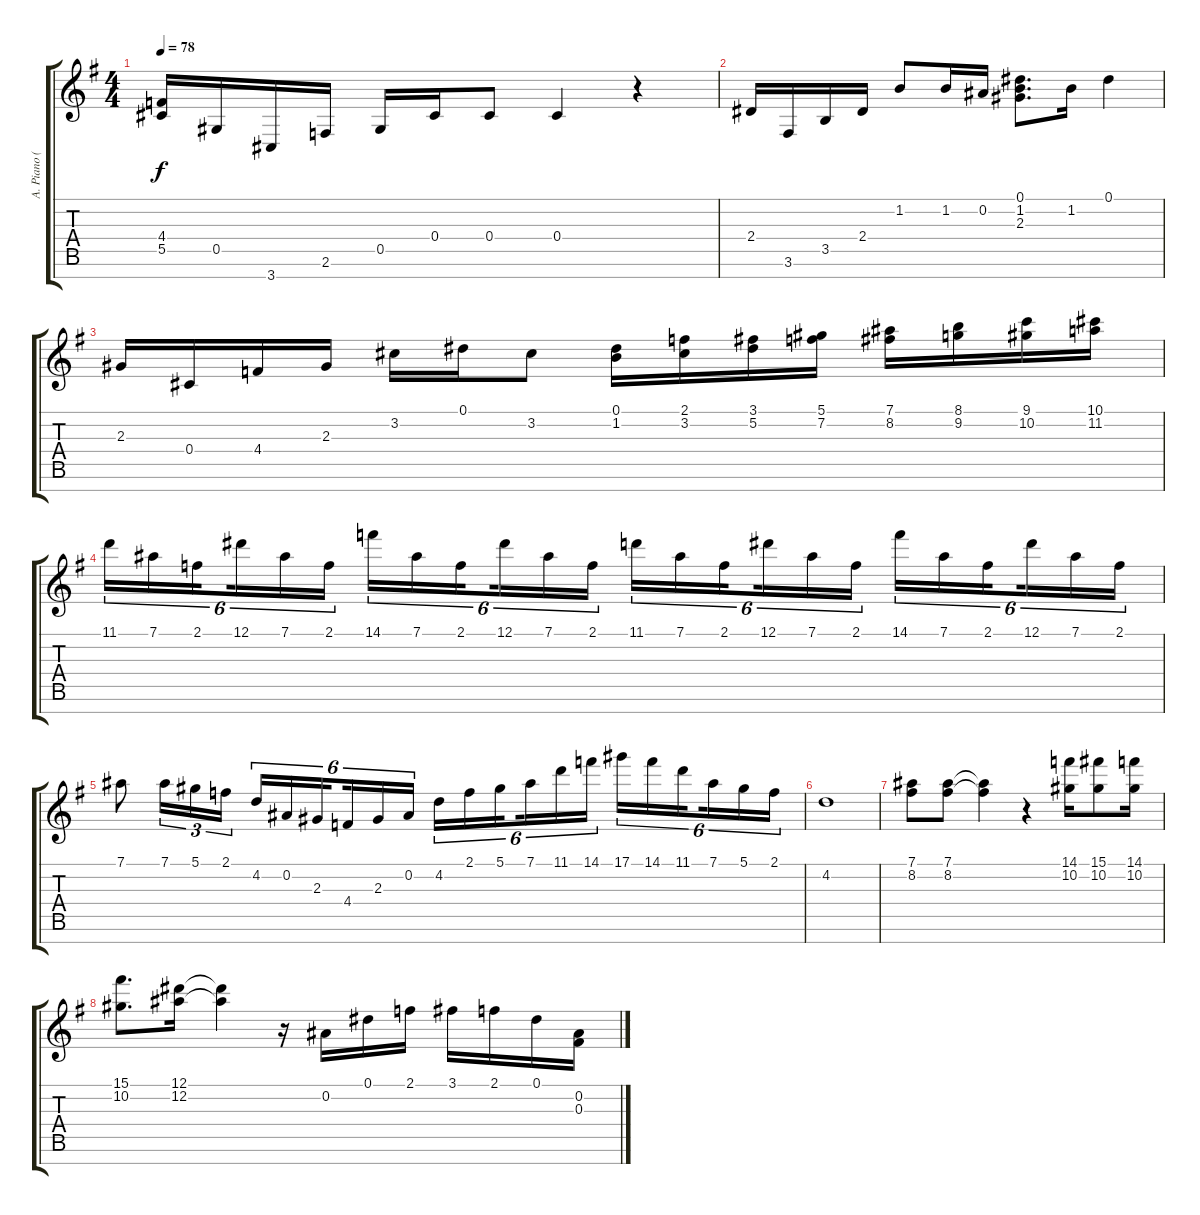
\track ("A. Piano (Right Hand)" "A. Piano (") {instrument acousticgrandpiano}
\staff {score tabs}
\tuning (Eb5 Bb4 Gb4 Db4 Ab3 Eb3 Bb2) {hide}
\ts (4 4)
\tempo 78
\clef g2
\ks g
(4.4 5.5).16{dy f} 0.5.16 3.7.16 2.6.16 0.5.16 0.4.16 0.4.8 0.4.4 r.4 |
2.4.16 3.6.16 3.5.16 2.4.16 1.2.8 1.2.16 0.2.16 (0.1 1.2 2.3).8{d} 1.2.16 0.1.4 |
2.3.16 0.4.16 4.4.16 2.3.16 3.2.16 0.1.16 3.2.8 (0.1 1.2).16 (2.1 3.2).16 (3.1 5.2).16 (5.1 7.2).16 (7.1 8.2).16 (8.1 9.2).16 (9.1 10.2).16 (10.1 11.2).16 |
11.1.16{tu (6 4)} 7.1.16{tu (6 4)} 2.1.16{tu (6 4) beam splitsecondary} 12.1.16{tu (6 4)} 7.1.16{tu (6 4)} 2.1.16{tu (6 4)} 14.1.16{tu (6 4)} 7.1.16{tu (6 4)} 2.1.16{tu (6 4) beam splitsecondary} 12.1.16{tu (6 4)} 7.1.16{tu (6 4)} 2.1.16{tu (6 4)} 11.1.16{tu (6 4)} 7.1.16{tu (6 4)} 2.1.16{tu (6 4) beam splitsecondary} 12.1.16{tu (6 4)} 7.1.16{tu (6 4)} 2.1.16{tu (6 4)} 14.1.16{tu (6 4)} 7.1.16{tu (6 4)} 2.1.16{tu (6 4) beam splitsecondary} 12.1.16{tu (6 4)} 7.1.16{tu (6 4)} 2.1.16{tu (6 4)} |
7.1.8 7.1.16{tu (3 2)} 5.1.16{tu (3 2)} 2.1.16{tu (3 2)} 4.2.16{tu (6 4)} 0.2.16{tu (6 4)} 2.3.16{tu (6 4) beam splitsecondary} 4.4.16{tu (6 4)} 2.3.16{tu (6 4)} 0.2.16{tu (6 4)} 4.2.16{tu (6 4)} 2.1.16{tu (6 4)} 5.1.16{tu (6 4) beam splitsecondary} 7.1.16{tu (6 4)} 11.1.16{tu (6 4)} 14.1.16{tu (6 4)} 17.1.16{tu (6 4)} 14.1.16{tu (6 4)} 11.1.16{tu (6 4) beam splitsecondary} 7.1.16{tu (6 4)} 5.1.16{tu (6 4)} 2.1.16{tu (6 4)} |
4.2.1 |
(7.1 8.2).8 (7.1 8.2).8 (7.1{t} 8.2{t}).4 r.4 (14.1 10.2).16 (15.1 10.2).8 (14.1 10.2).16 |
(15.1 10.2).8{d} (12.1 12.2).16 (12.1{t} 12.2{t}).4 r.16 0.2.16 0.1.16 2.1.16 3.1.16 2.1.16 0.1.16 (0.2 0.3).16
